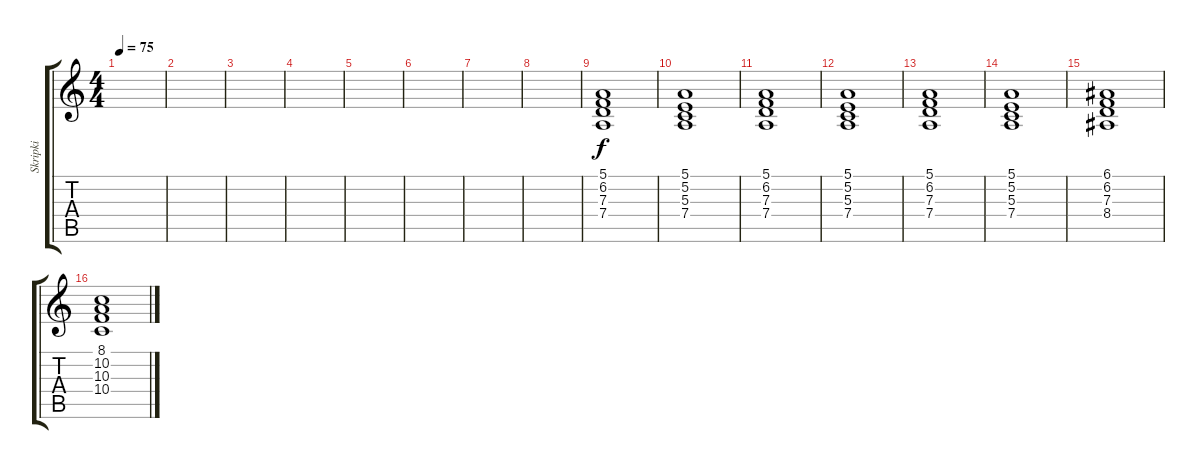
\track ("Skripki" "Skripki") {instrument pad8sweep}
\staff {score tabs}
\tuning (E4 B3 G3 D3 A2 E2) {hide}
\ts (4 4)
\tempo 75
\clef g2
\ks c
|
|
|
|
|
|
|
|
(5.1 6.2 7.3 7.4).1 |
(5.1 5.2 5.3 7.4).1 |
(5.1 6.2 7.3 7.4).1 |
(5.1 5.2 5.3 7.4).1 |
(5.1 6.2 7.3 7.4).1 |
(5.1 5.2 5.3 7.4).1 |
(6.1 6.2 7.3 8.4).1 |
(8.1 10.2 10.3 10.4).1
